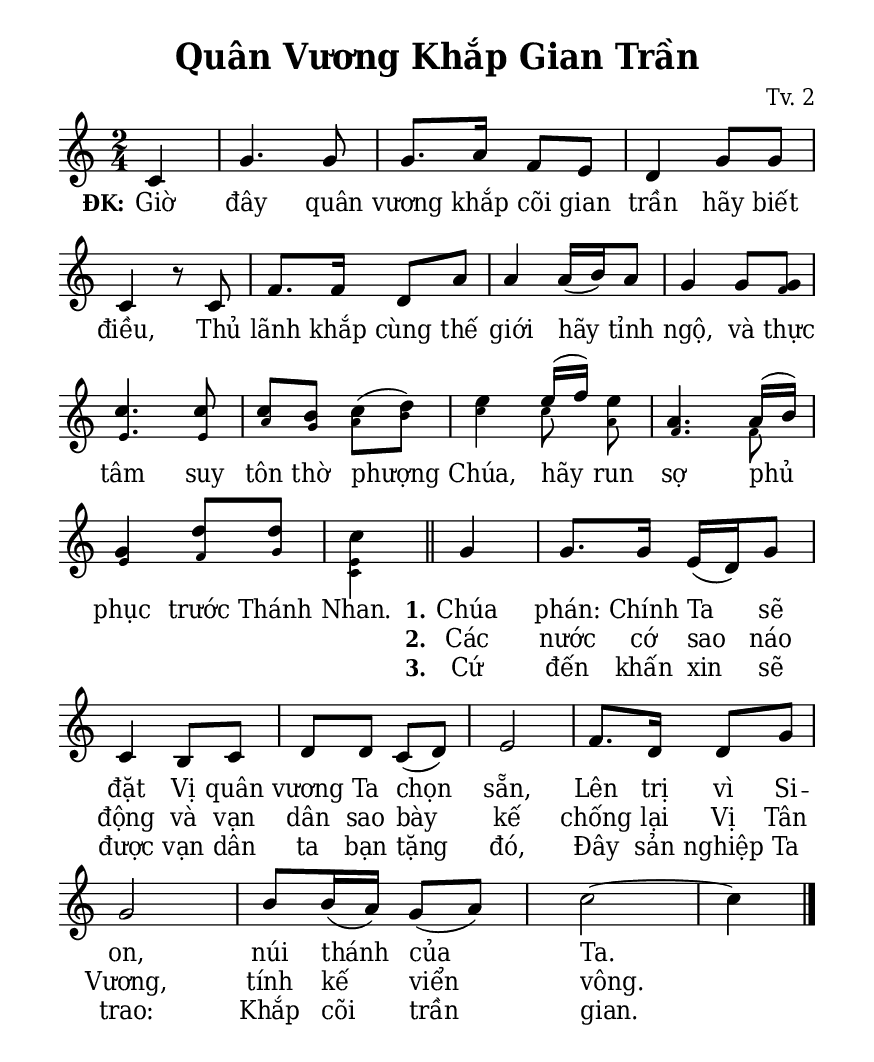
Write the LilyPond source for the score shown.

% Cài đặt chung\
\version "2.22.1"
\include "english.ly"

\header {
  title = "Quân Vương Khắp Gian Trần"
  composer = "Tv. 2"
  %arranger = "Lm. Kim Long"
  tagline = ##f
}

% Nhạc phiên khúc
nhacPhienKhucSop = \relative c' {
  \partial 4 c4 |
  g'4. g8 |
  g8. a16 f8 e |
  d4 g8 g |
  c,4 r8 c |
  f8. f16 d8 a' |
  a4 a16 (b) a8 |
  g4 g8 g |
  c4. c8 |
  c b c (d) |
  e4 e16 (f) e8 |
  a,4. a16 (b) |
  g4 d'8 d |
  \once \stemDown c4 \bar "||"
  
  g4 |
  g8. g16 e (d) g8 |
  c,4 b8 c |
  d d c (d) |
  e2 |
  f8. d16 d8 g |
  g2 |
  b8 b16 (a) g8 (a) |
  c2 ~ |
  c4 \bar "|."
}

nhacPhienKhucAlto = \relative c' {
  c4 |
  g'4. g8 |
  g8. a16 f8 e |
  d4 g8 g |
  c,4 r8 c |
  f8. f16 d8 a' |
  a4 a16 (b) a8 |
  g4 g8 f |
  e4. e8 |
  a g a (b) |
  c4 c8 a |
  f4. f8 |
  e4 f8 g |
  <e c>4
}

% Lời phiên khúc
loiPhienKhucSop = \lyrics {
  \set stanza = "ĐK:"
  Giờ đây quân vương khắp cõi gian trần
  hãy biết điều,
  Thủ lãnh khắp cùng thế giới hãy tỉnh ngộ,
  và thực tâm suy tôn thờ phượng Chúa,
  hãy run sợ phủ phục trước Thánh Nhan.
  <<
    {
      \set stanza = "1."
      Chúa phán: Chính Ta
      sẽ đặt Vị quân vương Ta chọn sẵn,
      Lên trị vì Si -- on,
      núi thánh của Ta.
    }
    \new Lyrics {
	    \set associatedVoice = "beSop"
	    \set stanza = "2."
	    Các nước cớ sao náo động
	    và vạn dân sao bày kế chống lại Vị Tân Vương,
	    tính kế viển vông.
    }
    \new Lyrics {
	    \set associatedVoice = "beSop"
	    \set stanza = "3."
	    Cứ đến khấn xin sẽ được vạn dân ta bạn tặng đó,
	    Đây sản nghiệp Ta trao:
	    Khắp cõi trần gian.
    }
  >>
}

% Dàn trang
\paper {
  #(set-paper-size "a5")
  top-margin = 10\mm
  bottom-margin = 10\mm
  left-margin = 10\mm
  right-margin = 10\mm
  indent = #0
  #(define fonts
	 (make-pango-font-tree "Deja Vu Serif Condensed"
	 		       "Deja Vu Serif Condensed"
			       "Deja Vu Serif Condensed"
			       (/ 20 20)))
  print-page-number = ##f
  %page-count = #1
}

TongNhip = {
  \key c \major \time 2/4
  \set Timing.beamExceptions = #'()
  \set Timing.baseMoment = #(ly:make-moment 1/4)
}

% Đổi kích thước nốt cho bè phụ
notBePhu =
#(define-music-function (font-size music) (number? ly:music?)
   (for-some-music
     (lambda (m)
       (if (music-is-of-type? m 'rhythmic-event)
           (begin
             (set! (ly:music-property m 'tweaks)
                   (cons `(font-size . ,font-size)
                         (ly:music-property m 'tweaks)))
             #t)
           #f))
     music)
   music)

\score {
  \new ChoirStaff <<
    \new Staff \with {
        \consists "Merge_rests_engraver"
        printPartCombineTexts = ##f
      }
      <<
      \new Voice \TongNhip \partCombine 
        \nhacPhienKhucSop
        \notBePhu -3 { \nhacPhienKhucAlto }
      \new NullVoice = beSop \nhacPhienKhucSop
      \new Lyrics \lyricsto beSop \loiPhienKhucSop
      >>
  >>
  \layout {
    %\override Staff.TimeSignature.transparent = ##t
    \override Lyrics.LyricSpace.minimum-distance = #0.8
    \override Score.BarNumber.break-visibility = ##(#f #f #f)
    \override Score.SpacingSpanner.uniform-stretching = ##t
  } 
}
